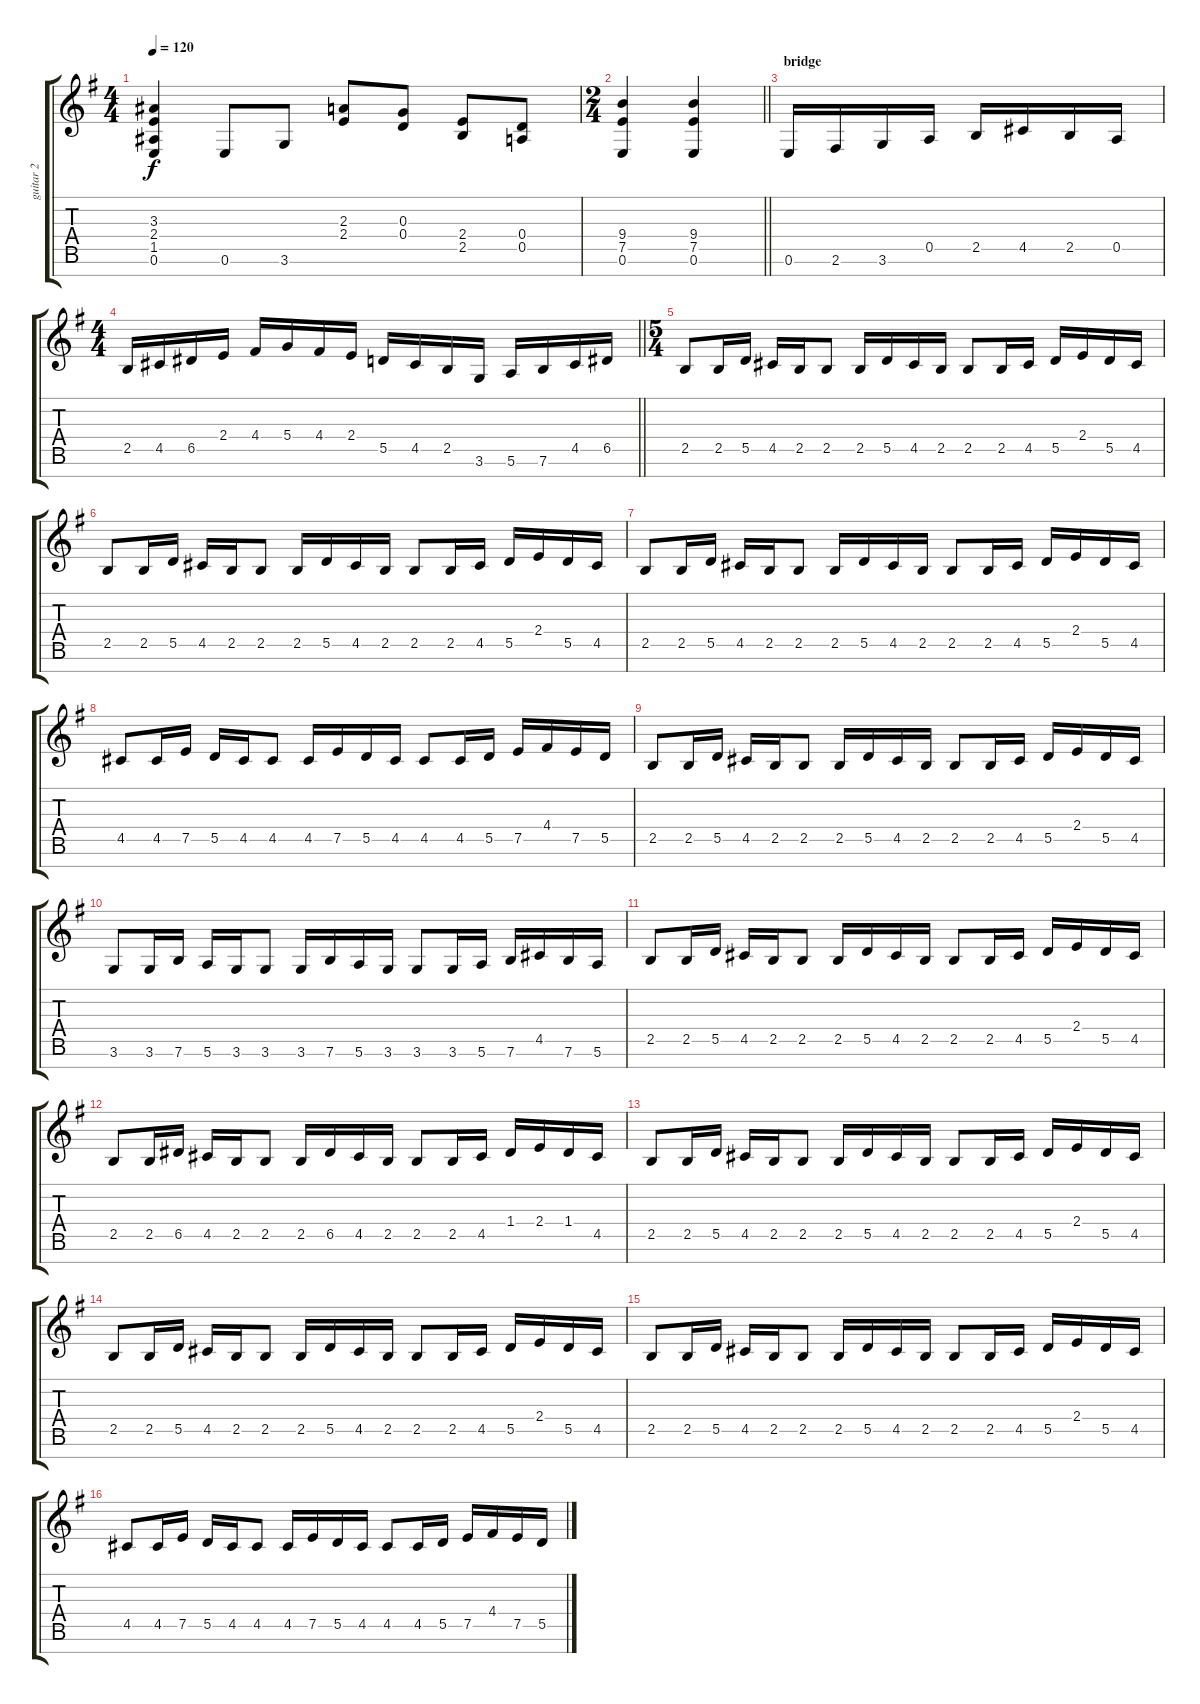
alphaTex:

\track ("guitar 2" "guitar 2") {instrument distortionguitar}
\staff {score tabs}
\tuning (E4 B3 G3 D3 A2 E2 B1) {hide}
\ts (4 4)
\tempo 120
\clef g2
\ks g
(3.3{t} 2.4{t} 1.5{t} 0.6{t}).4{dy f} 0.6.8 3.6.8 (2.3 2.4).8 (0.3 0.4).8 (2.4 2.5).8 (0.4 0.5).8 |
\ts (2 4)
\barLineRight lightlight
(9.4 7.5 0.6).4 (9.4 7.5 0.6).4 |
\section ("" "bridge")
0.6.16 2.6.16 3.6.16 0.5.16 2.5.16 4.5.16 2.5.16 0.5.16 |
\ts (4 4)
\barLineRight lightlight
2.5.16 4.5.16 6.5.16 2.4.16 4.4.16 5.4.16 4.4.16 2.4.16 5.5.16 4.5.16 2.5.16 3.6.16 5.6.16 7.6.16 4.5.16 6.5.16 |
\ts (5 4)
2.5.8{volume 11} 2.5.16 5.5.16 4.5.16 2.5.16 2.5.8 2.5.16 5.5.16 4.5.16 2.5.16 2.5.8 2.5.16 4.5.16 5.5.16 2.4.16 5.5.16 4.5.16 |
2.5.8 2.5.16 5.5.16 4.5.16 2.5.16 2.5.8 2.5.16 5.5.16 4.5.16 2.5.16 2.5.8 2.5.16 4.5.16 5.5.16 2.4.16 5.5.16 4.5.16 |
2.5.8 2.5.16 5.5.16 4.5.16 2.5.16 2.5.8 2.5.16 5.5.16 4.5.16 2.5.16 2.5.8 2.5.16 4.5.16 5.5.16 2.4.16 5.5.16 4.5.16 |
4.5.8 4.5.16 7.5.16 5.5.16 4.5.16 4.5.8 4.5.16 7.5.16 5.5.16 4.5.16 4.5.8 4.5.16 5.5.16 7.5.16 4.4.16 7.5.16 5.5.16 |
2.5.8 2.5.16 5.5.16 4.5.16 2.5.16 2.5.8 2.5.16 5.5.16 4.5.16 2.5.16 2.5.8 2.5.16 4.5.16 5.5.16 2.4.16 5.5.16 4.5.16 |
\ks eminor
3.6.8 3.6.16 7.6.16 5.6.16 3.6.16 3.6.8 3.6.16 7.6.16 5.6.16 3.6.16 3.6.8 3.6.16 5.6.16 7.6.16 4.5.16 7.6.16 5.6.16 |
2.5.8 2.5.16 5.5.16 4.5.16 2.5.16 2.5.8 2.5.16 5.5.16 4.5.16 2.5.16 2.5.8 2.5.16 4.5.16 5.5.16 2.4.16 5.5.16 4.5.16 |
2.5.8 2.5.16 6.5.16 4.5.16 2.5.16 2.5.8 2.5.16 6.5.16 4.5.16 2.5.16 2.5.8 2.5.16 4.5.16 1.4.16 2.4.16 1.4.16 4.5.16 |
2.5.8 2.5.16 5.5.16 4.5.16 2.5.16 2.5.8 2.5.16 5.5.16 4.5.16 2.5.16 2.5.8 2.5.16 4.5.16 5.5.16 2.4.16 5.5.16 4.5.16 |
2.5.8 2.5.16 5.5.16 4.5.16 2.5.16 2.5.8 2.5.16 5.5.16 4.5.16 2.5.16 2.5.8 2.5.16 4.5.16 5.5.16 2.4.16 5.5.16 4.5.16 |
2.5.8 2.5.16 5.5.16 4.5.16 2.5.16 2.5.8 2.5.16 5.5.16 4.5.16 2.5.16 2.5.8 2.5.16 4.5.16 5.5.16 2.4.16 5.5.16 4.5.16 |
4.5.8 4.5.16 7.5.16 5.5.16 4.5.16 4.5.8 4.5.16 7.5.16 5.5.16 4.5.16 4.5.8 4.5.16 5.5.16 7.5.16 4.4.16 7.5.16 5.5.16
